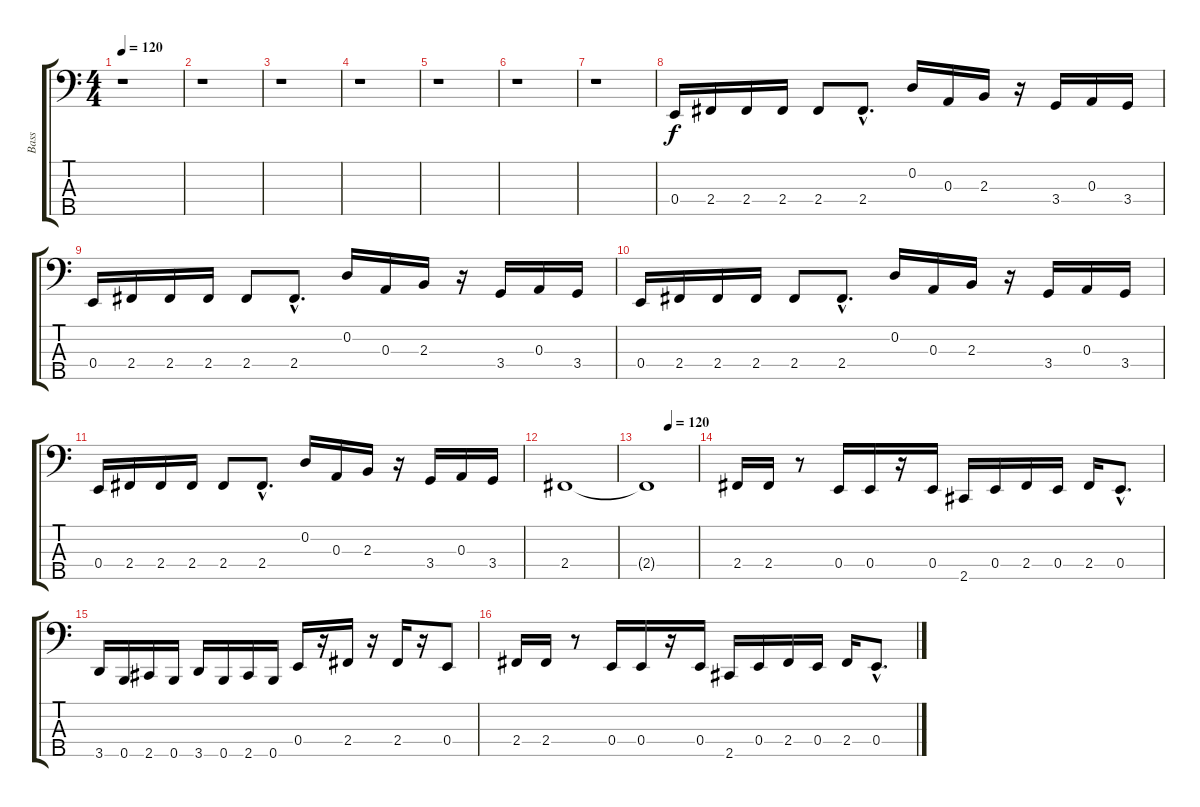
\track ("Bass" "Bass") {instrument electricbasspick}
\staff {score tabs}
\tuning (G2 D2 A1 E1 B0) {hide}
\ts (4 4)
\tempo 120
\tempo 70
\tempo 120
\clef f4
\ks c
r.1{dy f instrument electricbasspick} |
r.1 |
r.1 |
r.1 |
r.1 |
r.1 |
r.1 |
0.4.16 2.4.16 2.4.16 2.4.16 2.4.8 2.4{hac}.8{d} 0.2.16 0.3.16 2.3.16 r.16 3.4.16 0.3.16 3.4.16 |
0.4.16 2.4.16 2.4.16 2.4.16 2.4.8 2.4{hac}.8{d} 0.2.16 0.3.16 2.3.16 r.16 3.4.16 0.3.16 3.4.16 |
0.4.16 2.4.16 2.4.16 2.4.16 2.4.8 2.4{hac}.8{d} 0.2.16 0.3.16 2.3.16 r.16 3.4.16 0.3.16 3.4.16 |
0.4.16 2.4.16 2.4.16 2.4.16 2.4.8 2.4{hac}.8{d} 0.2.16 0.3.16 2.3.16 r.16 3.4.16 0.3.16 3.4.16 |
2.4.1 |
\tempo (120 0.4375)
2.4{t}.1 |
2.4.16 2.4.16 r.8 0.4.16 0.4.16 r.16 0.4.16{volume 15} 2.5.16 0.4.16 2.4.16 0.4.16 2.4.16 0.4{hac}.8{d} |
3.5.16 0.5.16 2.5.16 0.5.16 3.5.16 0.5.16 2.5.16 0.5.16 0.4.16 r.16 2.4.16 r.16 2.4.16 r.16 0.4.8 |
2.4.16{volume 12} 2.4.16 r.8 0.4.16 0.4.16 r.16 0.4.16{volume 15} 2.5.16 0.4.16 2.4.16 0.4.16 2.4.16 0.4{hac}.8{d}
